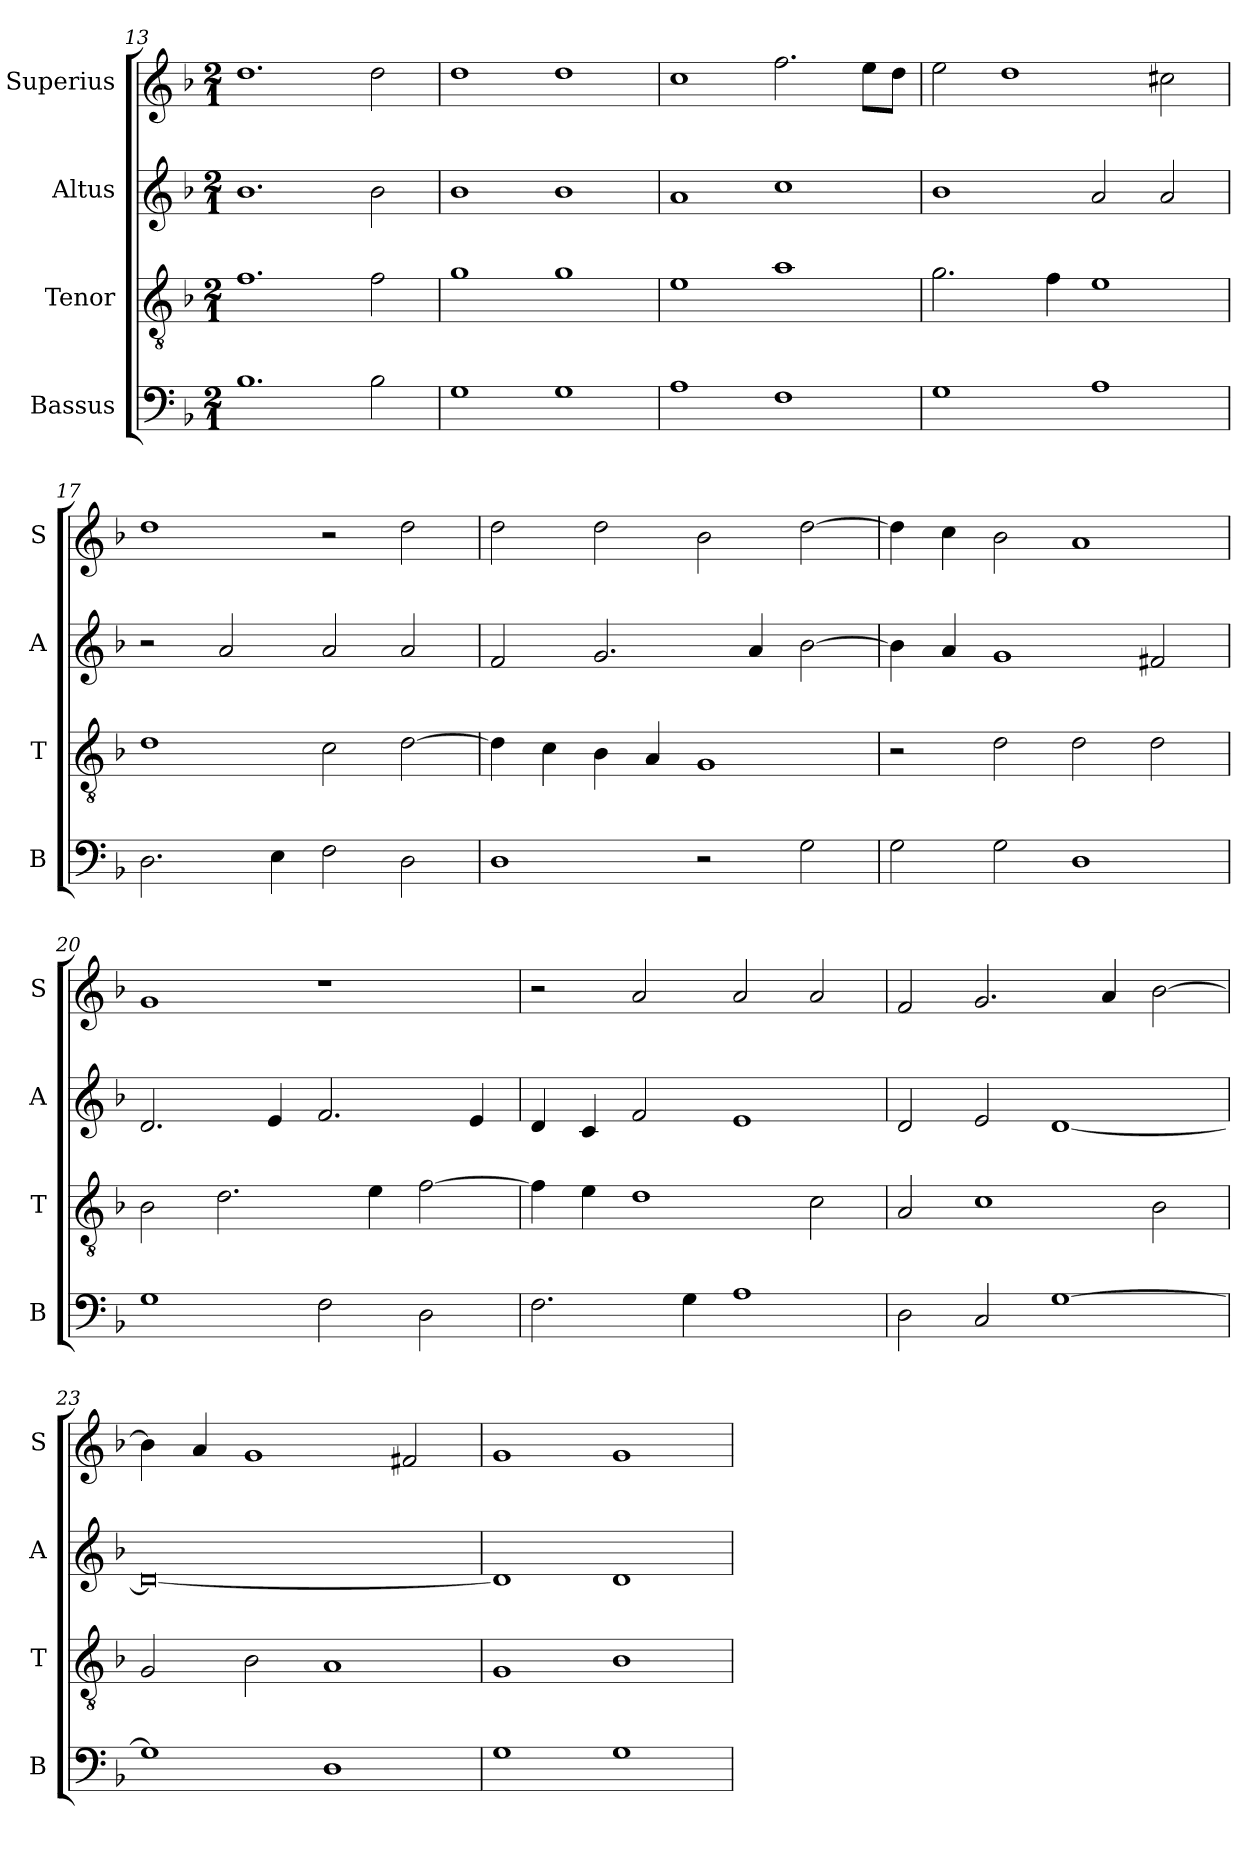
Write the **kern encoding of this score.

**kern	**kern	**kern	**kern
*part4	*part3	*part2	*part1
*staff4	*staff3	*staff2	*staff1
*I"Bassus	*I"Tenor	*I"Altus	*I"Superius
*I'B	*I'T	*I'A	*I'S
*clefF4	*clefGv2	*clefG2	*clefG2
*k[b-]	*k[b-]	*k[b-]	*k[b-]
*F:	*F:	*F:	*F:
*M2/1	*M2/1	*M2/1	*M2/1
=13	=13	=13	=13
1.B-	1.f	1.b-	1.dd
2B-	2f	2b-	2dd
=14	=14	=14	=14
1G	1g	1b-	1dd
1G	1g	1b-	1dd
=15	=15	=15	=15
1A	1e	1a	1cc
1F	1a	1cc	2.ff
.	.	.	8eeL
.	.	.	8ddJ
=16	=16	=16	=16
1G	2.g	1b-	2ee
.	.	.	1dd
.	4f	.	.
1A	1e	2a	.
.	.	2a	2cc#X
=17	=17	=17	=17
2.D	1d	2r	1dd
.	.	2a	.
4E	.	.	.
2F	2c	2a	2r
2D	[2d	2a	2dd
=18	=18	=18	=18
1D	4d]	2f	2dd
.	4c	.	.
.	4B-	2.g	2dd
.	4A	.	.
2r	1G	.	2b-
.	.	4a	.
2G	.	[2b-	[2dd
=19	=19	=19	=19
2G	2r	4b-]	4dd]
.	.	4a	4cc
2G	2d	1g	2b-
1D	2d	.	1a
.	2d	2f#X	.
=20	=20	=20	=20
1G	2B-	2.d	1g
.	2.d	.	.
.	.	4e	.
2F	.	2.f	1r
.	4e	.	.
2D	[2f	.	.
.	.	4e	.
=21	=21	=21	=21
2.F	4f]	4d	2r
.	4e	4c	.
.	1d	2f	2a
4G	.	.	.
1A	.	1e	2a
.	2c	.	2a
=22	=22	=22	=22
2D	2A	2d	2f
2C	1c	2e	2.g
[1G	.	[1d	.
.	.	.	4a
.	2B-	.	[2b-
=23	=23	=23	=23
1G]	2G	0d_	4b-]
.	.	.	4a
.	2B-	.	1g
1D	1A	.	.
.	.	.	2f#X
=24	=24	=24	=24
1G	1G	1d]	1g
1G	1B-	1d	1g
=	=	=	=
*-	*-	*-	*-
